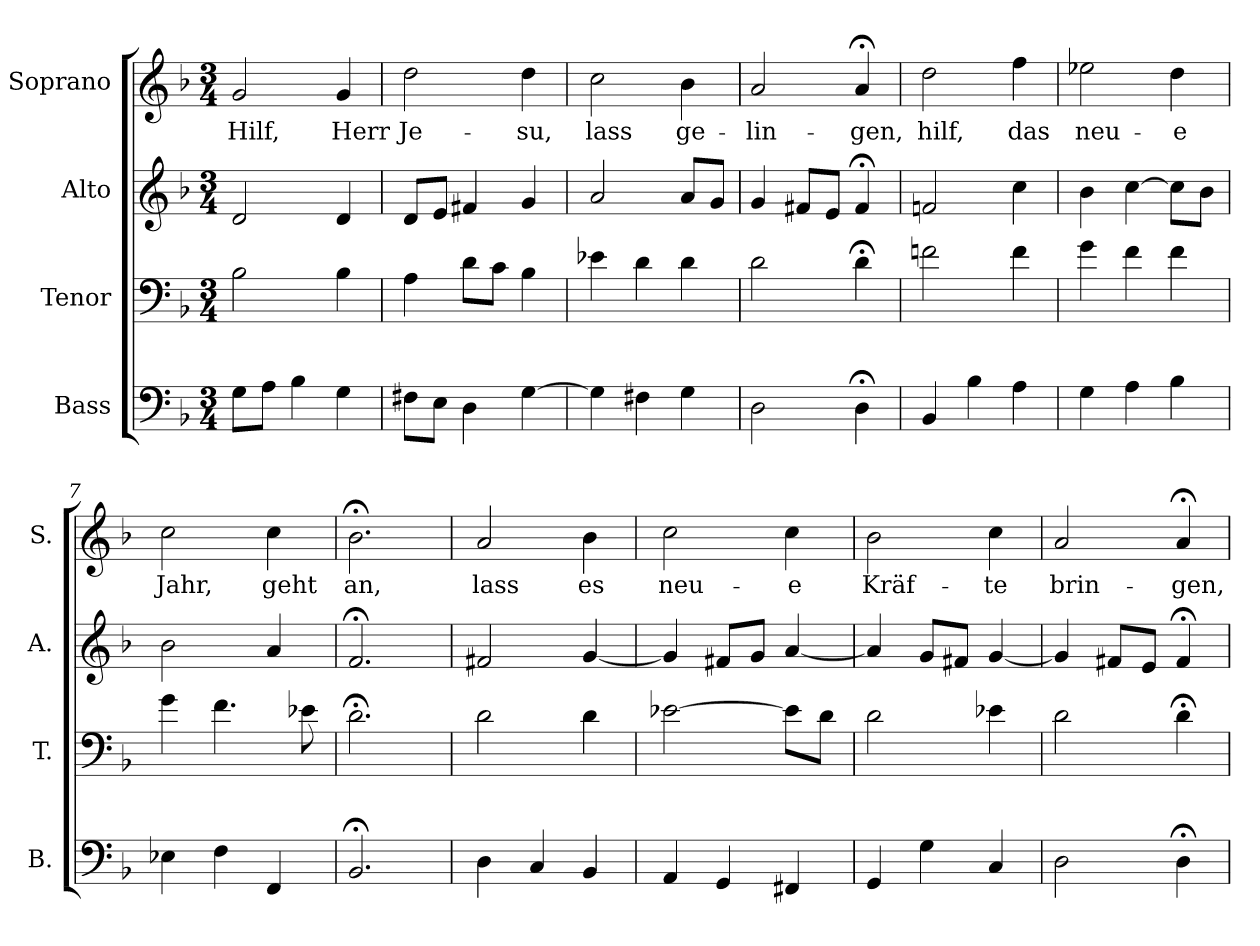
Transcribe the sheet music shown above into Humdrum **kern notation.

**kern	**kern	**kern	**kern	**text
*part4	*part3	*part2	*part1	*part1
*staff4	*staff3	*staff2	*staff1	*staff1
*I"Bass	*I"Tenor	*I"Alto	*I"Soprano	*
*I'B.	*I'T.	*I'A.	*I'S.	*
*clefF4	*clefF4	*clefG2	*clefG2	*
*k[b-]	*k[b-]	*k[b-]	*k[b-]	*
*F:	*F:	*F:	*d:	*
*M3/4	*M3/4	*M3/4	*M3/4	*
=1	=1	=1	=1	=1
!	!	!	!	!LO:LY:b
8G\L	2B-\	2d/	2g/	Hilf,
8A\J	.	.	.	.
4B-\	.	.	.	.
!	!	!	!	!LO:LY:b
4G\	4B-\	4d/	4g/	Herr
=2	=2	=2	=2	=2
!	!	!	!	!LO:LY:b
8F#X\L	4A\	8d/L	2dd\	Je-
8E\J	.	8e/J	.	.
4D\	8d\L	4f#X/	.	.
.	8c\J	.	.	.
!	!	!	!	!LO:LY:b
[4G\	4B-\	4g/	4dd\	-su,
=3	=3	=3	=3	=3
!	!	!	!	!LO:LY:b
4G\]	4e-X\	2a/	2cc\	lass
4F#X\	4d\	.	.	.
!	!	!	!	!LO:LY:b
4G\	4d\	8a/L	4b-\	ge-
.	.	8g/J	.	.
=4	=4	=4	=4	=4
!	!	!	!	!LO:LY:b
2D\	2d\	4g/	2a/	-lin-
.	.	8f#X/L	.	.
.	.	8e/J	.	.
!	!	!	!	!LO:LY:b
4D;<\	4d;<\	4f#;</	4a;</	-gen,
=5	=5	=5	=5	=5
!	!	!	!	!LO:LY:b
4BB-/	2fn\	2fn/	2dd\	hilf,
4B-\	.	.	.	.
!	!	!	!	!LO:LY:b
4A\	4f\	4cc\	4ff\	das
=6	=6	=6	=6	=6
!	!	!	!	!LO:LY:b
4G\	4g\	4b-\	2ee-X\	neu-
4A\	4f\	[4cc\	.	.
!	!	!	!	!LO:LY:b
4B-\	4f\	8cc\L]	4dd\	-e
.	.	8b-\J	.	.
=7	=7	=7	=7	=7
!	!	!	!	!LO:LY:b
4E-X\	4g\	2b-\	2cc\	Jahr,
4F\	4.f\	.	.	.
!	!	!	!	!LO:LY:b
4FF/	.	4a/	4cc\	geht
.	8e-X\	.	.	.
=8	=8	=8	=8	=8
!	!	!	!	!LO:LY:b
2.BB-;</	2.d;<\	2.f;</	2.b-;<\	an,
!!LO:LB:g=z
=9	=9	=9	=9	=9
!	!	!	!	!LO:LY:b
4D\	2d\	2f#X/	2a/	lass
4C/	.	.	.	.
!	!	!	!	!LO:LY:b
4BB-/	4d\	[4g/	4b-\	es
=10	=10	=10	=10	=10
!	!	!	!	!LO:LY:b
4AA/	[2e-X\	4g/]	2cc\	neu-
4GG/	.	8f#X/L	.	.
.	.	8g/J	.	.
!	!	!	!	!LO:LY:b
4FF#X/	8e-\L]	[4a/	4cc\	-e
.	8d\J	.	.	.
=11	=11	=11	=11	=11
!	!	!	!	!LO:LY:b
4GG/	2d\	4a/]	2b-\	Kräf-
4G\	.	8g/L	.	.
.	.	8f#X/J	.	.
!	!	!	!	!LO:LY:b
4C/	4e-X\	[4g/	4cc\	-te
=12	=12	=12	=12	=12
!	!	!	!	!LO:LY:b
2D\	2d\	4g/]	2a/	brin-
.	.	8f#X/L	.	.
.	.	8e/J	.	.
!	!	!	!	!LO:LY:b
4D;<\	4d;<\	4f#;</	4a;</	-gen,
=	=	=	=	=
*-	*-	*-	*-	*-
